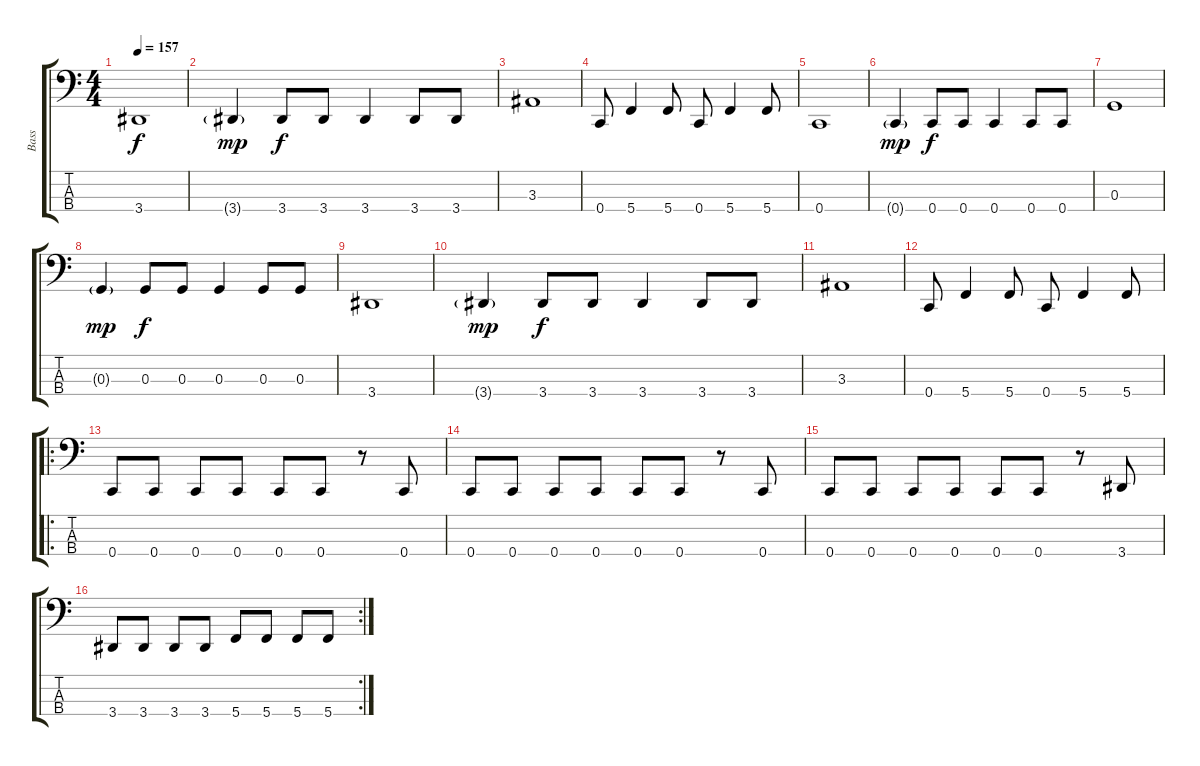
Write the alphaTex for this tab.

\track ("Bass" "Bass") {instrument electricbasspick}
\staff {score tabs}
\tuning (F2 C2 G1 C1) {hide}
\ts (4 4)
\tempo 157
\clef f4
\ks c
3.4.1{dy f} |
3.4{g}.4{dy mp} 3.4.8{dy f} 3.4.8 3.4.4 3.4.8 3.4.8 |
3.3.1 |
0.4.8 5.4.4 5.4.8 0.4.8 5.4.4 5.4.8 |
0.4.1 |
0.4{g}.4{dy mp} 0.4.8{dy f} 0.4.8 0.4.4 0.4.8 0.4.8 |
0.3.1 |
0.3{g}.4{dy mp} 0.3.8{dy f} 0.3.8 0.3.4 0.3.8 0.3.8 |
3.4.1 |
3.4{g}.4{dy mp} 3.4.8{dy f} 3.4.8 3.4.4 3.4.8 3.4.8 |
3.3.1 |
0.4.8 5.4.4 5.4.8 0.4.8 5.4.4 5.4.8 |
\ro
0.4.8 0.4.8 0.4.8 0.4.8 0.4.8 0.4.8 r.8 0.4.8 |
0.4.8 0.4.8 0.4.8 0.4.8 0.4.8 0.4.8 r.8 0.4.8 |
0.4.8 0.4.8 0.4.8 0.4.8 0.4.8 0.4.8 r.8 3.4.8 |
\rc 2
3.4.8 3.4.8 3.4.8 3.4.8 5.4.8 5.4.8 5.4.8 5.4.8
